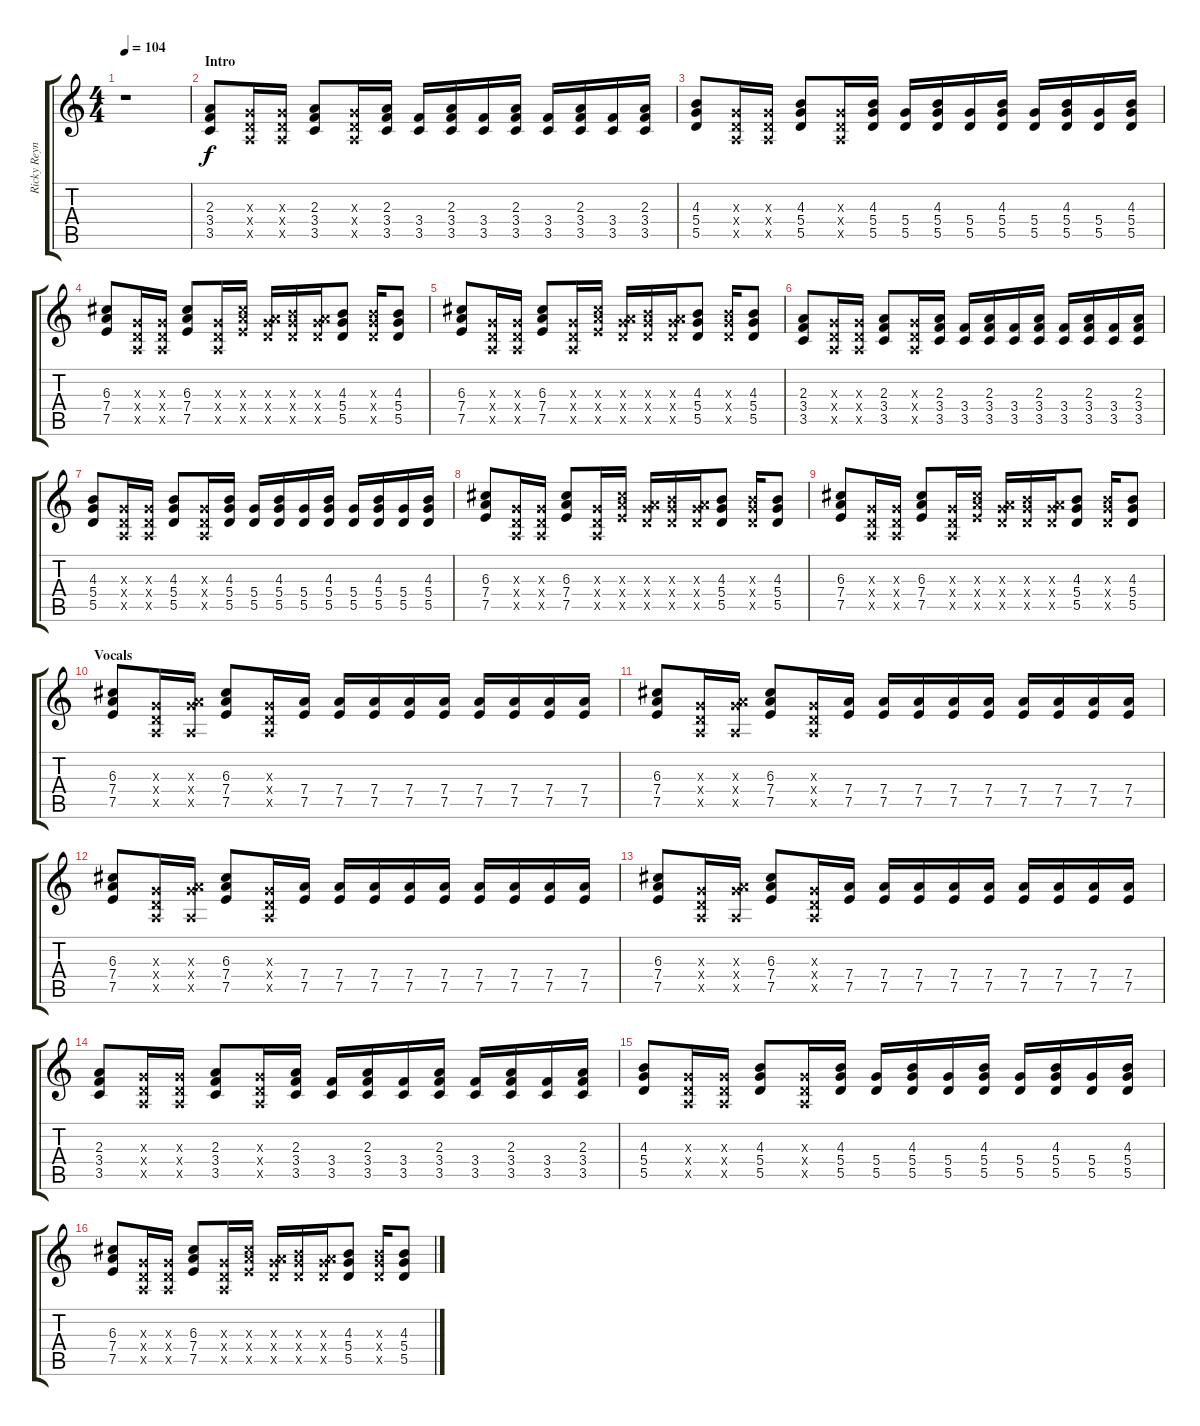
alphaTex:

\track ("Ricky Reynolds" "Ricky Reyn") {instrument overdrivenguitar}
\staff {score tabs}
\tuning (E4 B3 G3 D3 A2 E2) {hide}
\ts (4 4)
\tempo 104
\clef g2
\ks c
r.1{dy f instrument overdrivenguitar} |
\section ("" "Intro")
(2.3 3.4 3.5).8 (0.3{x} 0.4{x} 0.5{x}).16 (0.3{x} 0.4{x} 0.5{x}).16 (2.3 3.4 3.5).8 (0.3{x} 0.4{x} 0.5{x}).16 (2.3 3.4 3.5).16 (3.4 3.5).16 (2.3 3.4 3.5).16 (3.4 3.5).16 (2.3 3.4 3.5).16 (3.4 3.5).16 (2.3 3.4 3.5).16 (3.4 3.5).16 (2.3 3.4 3.5).16 |
(4.3 5.4 5.5).8 (0.3{x} 0.4{x} 0.5{x}).16 (0.3{x} 0.4{x} 0.5{x}).16 (4.3 5.4 5.5).8 (0.3{x} 0.4{x} 0.5{x}).16 (4.3 5.4 5.5).16 (5.4 5.5).16 (4.3 5.4 5.5).16 (5.4 5.5).16 (4.3 5.4 5.5).16 (5.4 5.5).16 (4.3 5.4 5.5).16 (5.4 5.5).16 (4.3 5.4 5.5).16 |
(6.3 7.4 7.5).8 (0.3{x} 0.4{x} 0.5{x}).16 (0.3{x} 0.4{x} 0.5{x}).16 (6.3 7.4 7.5).8 (0.3{x} 0.4{x} 0.5{x}).16 (6.3{x} 7.4{x} 7.5{x}).16 (2.3{x} 5.4{x} 5.5{x}).16 (4.3{x} 5.4{x} 5.5{x}).16 (2.3{x} 5.4{x} 5.5{x}).16 (4.3 5.4 5.5).8 (4.3{x} 5.4{x} 5.5{x}).16 (4.3 5.4 5.5).8 |
(6.3 7.4 7.5).8 (0.3{x} 0.4{x} 0.5{x}).16 (0.3{x} 0.4{x} 0.5{x}).16 (6.3 7.4 7.5).8 (0.3{x} 0.4{x} 0.5{x}).16 (6.3{x} 7.4{x} 7.5{x}).16 (2.3{x} 5.4{x} 5.5{x}).16 (4.3{x} 5.4{x} 5.5{x}).16 (2.3{x} 5.4{x} 5.5{x}).16 (4.3 5.4 5.5).8 (4.3{x} 5.4{x} 5.5{x}).16 (4.3 5.4 5.5).8 |
(2.3 3.4 3.5).8 (0.3{x} 0.4{x} 0.5{x}).16 (0.3{x} 0.4{x} 0.5{x}).16 (2.3 3.4 3.5).8 (0.3{x} 0.4{x} 0.5{x}).16 (2.3 3.4 3.5).16 (3.4 3.5).16 (2.3 3.4 3.5).16 (3.4 3.5).16 (2.3 3.4 3.5).16 (3.4 3.5).16 (2.3 3.4 3.5).16 (3.4 3.5).16 (2.3 3.4 3.5).16 |
(4.3 5.4 5.5).8 (0.3{x} 0.4{x} 0.5{x}).16 (0.3{x} 0.4{x} 0.5{x}).16 (4.3 5.4 5.5).8 (0.3{x} 0.4{x} 0.5{x}).16 (4.3 5.4 5.5).16 (5.4 5.5).16 (4.3 5.4 5.5).16 (5.4 5.5).16 (4.3 5.4 5.5).16 (5.4 5.5).16 (4.3 5.4 5.5).16 (5.4 5.5).16 (4.3 5.4 5.5).16 |
(6.3 7.4 7.5).8 (0.3{x} 0.4{x} 0.5{x}).16 (0.3{x} 0.4{x} 0.5{x}).16 (6.3 7.4 7.5).8 (0.3{x} 0.4{x} 0.5{x}).16 (6.3{x} 7.4{x} 7.5{x}).16 (2.3{x} 5.4{x} 5.5{x}).16 (4.3{x} 5.4{x} 5.5{x}).16 (2.3{x} 5.4{x} 5.5{x}).16 (4.3 5.4 5.5).8 (4.3{x} 5.4{x} 5.5{x}).16 (4.3 5.4 5.5).8 |
(6.3 7.4 7.5).8 (0.3{x} 0.4{x} 0.5{x}).16 (0.3{x} 0.4{x} 0.5{x}).16 (6.3 7.4 7.5).8 (0.3{x} 0.4{x} 0.5{x}).16 (6.3{x} 7.4{x} 7.5{x}).16 (2.3{x} 5.4{x} 5.5{x}).16 (4.3{x} 5.4{x} 5.5{x}).16 (2.3{x} 5.4{x} 5.5{x}).16 (4.3 5.4 5.5).8 (4.3{x} 5.4{x} 5.5{x}).16 (4.3 5.4 5.5).8 |
\section ("" "Vocals")
(6.3 7.4 7.5).8 (0.3{x} 0.4{x} 0.5{x}).16 (0.3{x} 7.4{x} 0.5{x}).16 (6.3 7.4 7.5).8 (0.3{x} 0.4{x} 0.5{x}).16 (7.4 7.5).16 (7.4 7.5).16 (7.4 7.5).16 (7.4 7.5).16 (7.4 7.5).16 (7.4 7.5).16 (7.4 7.5).16 (7.4 7.5).16 (7.4 7.5).16 |
(6.3 7.4 7.5).8 (0.3{x} 0.4{x} 0.5{x}).16 (0.3{x} 7.4{x} 0.5{x}).16 (6.3 7.4 7.5).8 (0.3{x} 0.4{x} 0.5{x}).16 (7.4 7.5).16 (7.4 7.5).16 (7.4 7.5).16 (7.4 7.5).16 (7.4 7.5).16 (7.4 7.5).16 (7.4 7.5).16 (7.4 7.5).16 (7.4 7.5).16 |
(6.3 7.4 7.5).8 (0.3{x} 0.4{x} 0.5{x}).16 (0.3{x} 7.4{x} 0.5{x}).16 (6.3 7.4 7.5).8 (0.3{x} 0.4{x} 0.5{x}).16 (7.4 7.5).16 (7.4 7.5).16 (7.4 7.5).16 (7.4 7.5).16 (7.4 7.5).16 (7.4 7.5).16 (7.4 7.5).16 (7.4 7.5).16 (7.4 7.5).16 |
(6.3 7.4 7.5).8 (0.3{x} 0.4{x} 0.5{x}).16 (0.3{x} 7.4{x} 0.5{x}).16 (6.3 7.4 7.5).8 (0.3{x} 0.4{x} 0.5{x}).16 (7.4 7.5).16 (7.4 7.5).16 (7.4 7.5).16 (7.4 7.5).16 (7.4 7.5).16 (7.4 7.5).16 (7.4 7.5).16 (7.4 7.5).16 (7.4 7.5).16 |
(2.3 3.4 3.5).8 (0.3{x} 0.4{x} 0.5{x}).16 (0.3{x} 0.4{x} 0.5{x}).16 (2.3 3.4 3.5).8 (0.3{x} 0.4{x} 0.5{x}).16 (2.3 3.4 3.5).16 (3.4 3.5).16 (2.3 3.4 3.5).16 (3.4 3.5).16 (2.3 3.4 3.5).16 (3.4 3.5).16 (2.3 3.4 3.5).16 (3.4 3.5).16 (2.3 3.4 3.5).16 |
(4.3 5.4 5.5).8 (0.3{x} 0.4{x} 0.5{x}).16 (0.3{x} 0.4{x} 0.5{x}).16 (4.3 5.4 5.5).8 (0.3{x} 0.4{x} 0.5{x}).16 (4.3 5.4 5.5).16 (5.4 5.5).16 (4.3 5.4 5.5).16 (5.4 5.5).16 (4.3 5.4 5.5).16 (5.4 5.5).16 (4.3 5.4 5.5).16 (5.4 5.5).16 (4.3 5.4 5.5).16 |
(6.3 7.4 7.5).8 (0.3{x} 0.4{x} 0.5{x}).16 (0.3{x} 0.4{x} 0.5{x}).16 (6.3 7.4 7.5).8 (0.3{x} 0.4{x} 0.5{x}).16 (6.3{x} 7.4{x} 7.5{x}).16 (2.3{x} 5.4{x} 5.5{x}).16 (4.3{x} 5.4{x} 5.5{x}).16 (2.3{x} 5.4{x} 5.5{x}).16 (4.3 5.4 5.5).8 (4.3{x} 5.4{x} 5.5{x}).16 (4.3 5.4 5.5).8
